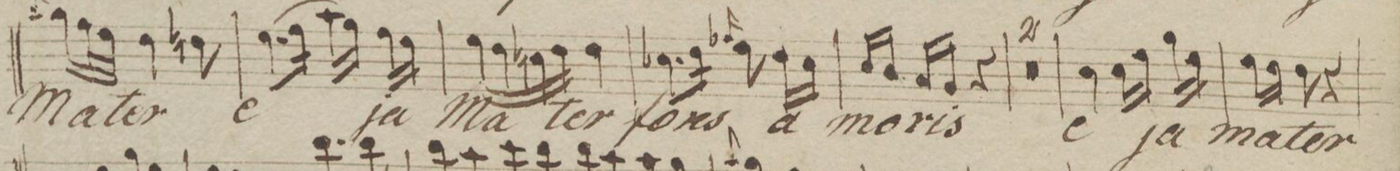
**kern	**text	**dynam
*I"Cant!	*	*
*clefC1	*	*
*k[b-e-a-]	*	*
*M2/4	*	*
16qqgg/	.	.
16ee-\LL	Ma-	.
32dd\L	.	.
32cc\JJJ	.	.
4b-\	-ter	.
8bn\	.	.
=124	=124	=124
(8.cc\L	e-	.
16dd\Jk	.	.
16ff\LL	.	.
16ee-\JJ)	.	.
16dd\LL	-ja	.
16cc\JJ	.	.
=125	=125	=125
16cc\LL	Ma-	.
16b-\	.	.
16an\	.	.
16b-\JJ	.	.
4b-\	-ter	.
=126	=126	=126
8.a-X\L	fons	.
16b-\Jk	.	.
16qqdd-X/	.	.
8cc\	.	.
16b-\LL	a-	.
16a-\JJ	.	.
=127	=127	=127
16a-/LL	-mo-	.
16g/JJ	.	.
16f/LL	-ris	.
16e-/JJ	.	.
4r	.	.
=128	=128	=128
1r	.	.
=129	=129	=129
=130	=130	=130
4a-\	e-	.
16a-\LL	.	.
16cc\JJ	.	.
16ee-\LL	-ja	.
16cc\JJ	.	.
=131	=131	=131
16cc\LL	ma-	.
16b-\JJ	.	.
8b-\	-ter	.
4r	.	.
=132	=132	=132
*-	*-	*-
